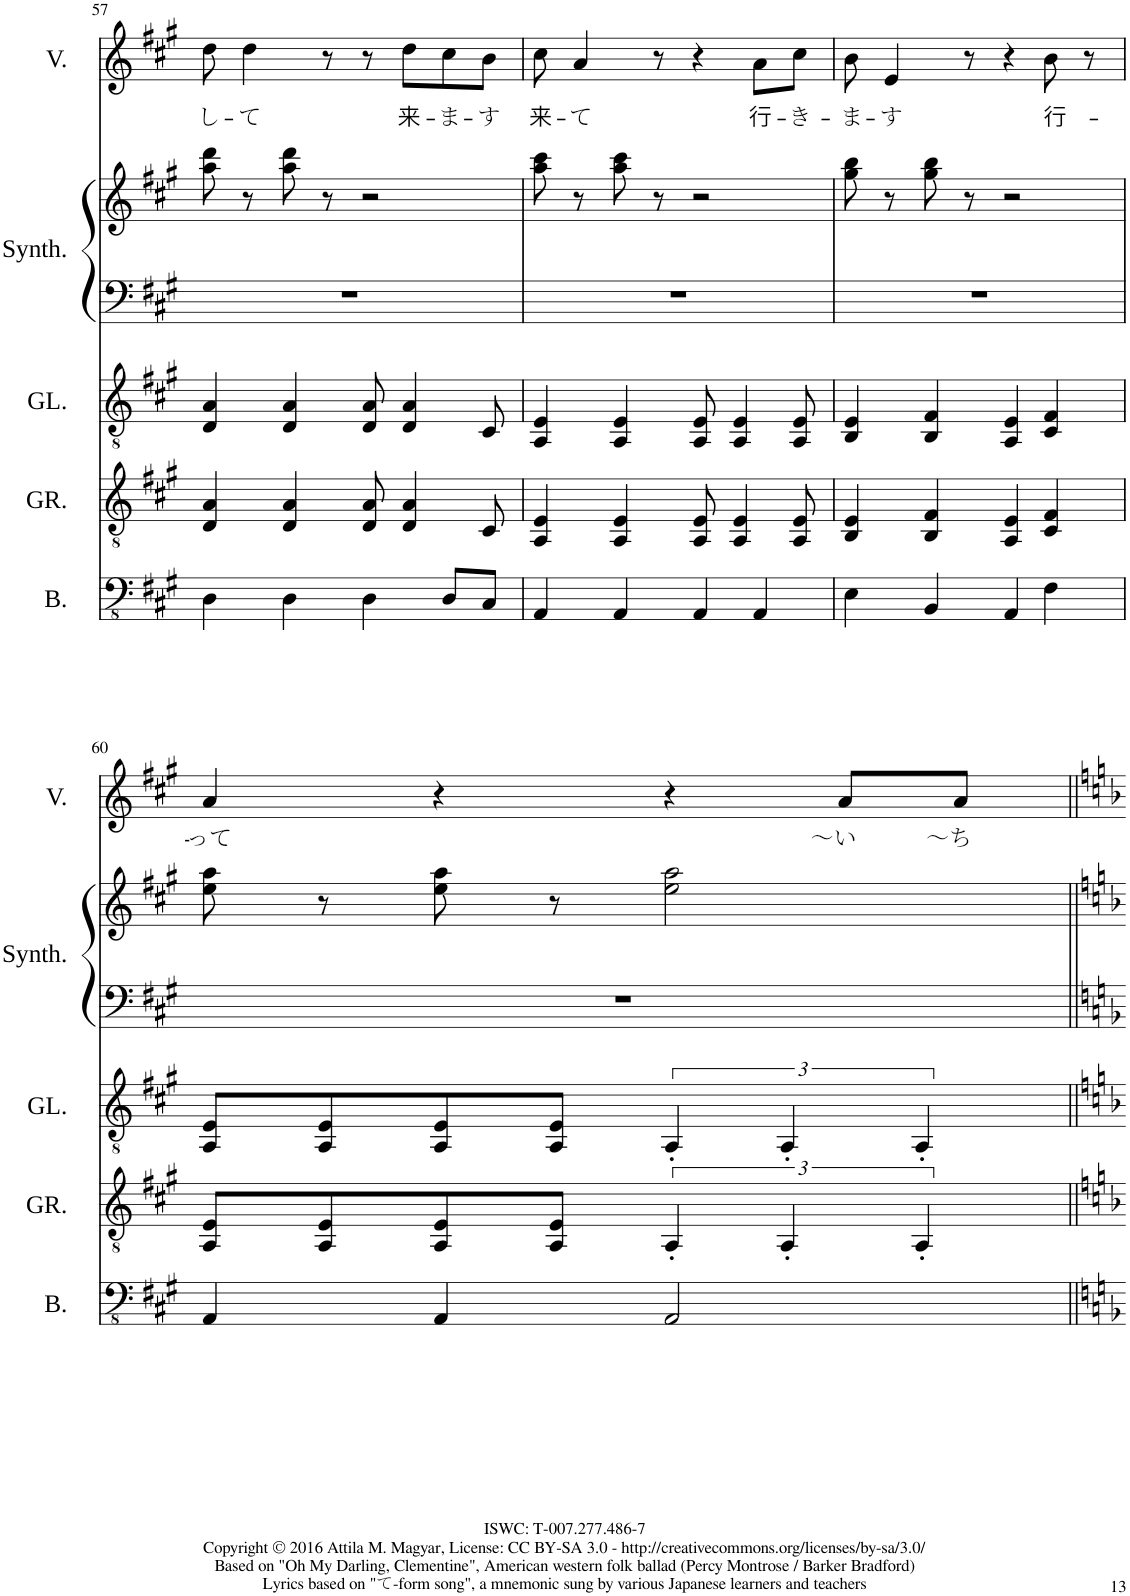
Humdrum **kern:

**kern	**kern	**kern	**kern	**kern	**kern	**text
*part5	*part4	*part3	*part2	*part2	*part1	*part1
*staff6	*staff5	*staff4	*staff3	*staff2	*staff1	*staff1
*I"Bass	*I"Guitar Right	*I"Guitar Left	*I"Keyboard Synthesizer	*	*I"Vocal	*
*I'B.	*I'GR.	*I'GL.	*I'Synth.	*	*I'V.	*
!!LO:PB:g=z
*clefFv4	*clefGv2	*clefGv2	*clefF4	*clefG2	*clefG2	*
*k[f#c#g#]	*k[f#c#g#]	*k[f#c#g#]	*k[f#c#g#]	*k[f#c#g#]	*k[f#c#g#]	*
*M4/4	*M4/4	*M4/4	*M4/4	*M4/4	*M4/4	*
=57	=57	=57	=57	=57	=57	=57
!	!	!	!	!	!	!LO:LY:b
4DD\	4D/ 4A/	4D/ 4A/	1r	8aa\ 8ddd\	8dd\	し-
!	!	!	!	!	!	!LO:LY:b
.	.	.	.	8r	4dd\	-て
4DD\	4D/ 4A/	4D/ 4A/	.	8aa\ 8ddd\	.	.
.	.	.	.	8r	8r	.
4DD\	8D/ 8A/	8D/ 8A/	.	2r	8r	.
!	!	!	!	!	!	!LO:LY:b
.	4D/ 4A/	4D/ 4A/	.	.	8dd\L	来-
!	!	!	!	!	!	!LO:LY:b
8DD/L	.	.	.	.	8cc#\	-ま-
!	!	!	!	!	!	!LO:LY:b
8CC#/J	8C#/	8C#/	.	.	8b\J	-す
=58	=58	=58	=58	=58	=58	=58
!	!	!	!	!	!	!LO:LY:b
4AAA/	4AA/ 4E/	4AA/ 4E/	1r	8aa\ 8ccc#\	8cc#\	来-
!	!	!	!	!	!	!LO:LY:b
.	.	.	.	8r	4a/	-て
4AAA/	4AA/ 4E/	4AA/ 4E/	.	8aa\ 8ccc#\	.	.
.	.	.	.	8r	8r	.
4AAA/	8AA/ 8E/	8AA/ 8E/	.	2r	4r	.
.	4AA/ 4E/	4AA/ 4E/	.	.	.	.
!	!	!	!	!	!	!LO:LY:b
4AAA/	.	.	.	.	8a\L	行-
!	!	!	!	!	!	!LO:LY:b
.	8AA/ 8E/	8AA/ 8E/	.	.	8cc#\J	-き-
=59	=59	=59	=59	=59	=59	=59
!	!	!	!	!	!	!LO:LY:b
4EE\	4BB/ 4E/	4BB/ 4E/	1r	8gg#\ 8bb\	8b\	-ま-
!	!	!	!	!	!	!LO:LY:b
.	.	.	.	8r	4e/	-す
4BBB/	4BB/ 4F#/	4BB/ 4F#/	.	8gg#\ 8bb\	.	.
.	.	.	.	8r	8r	.
4AAA/	4AA/ 4E/	4AA/ 4E/	.	2r	4r	.
!	!	!	!	!	!	!LO:LY:b
4FF#\	4C#/ 4F#/	4C#/ 4F#/	.	.	8b\	行-
.	.	.	.	.	8r	.
!!LO:LB:g=z
=60	=60	=60	=60	=60	=60	=60
!	!	!	!	!	!	!LO:LY:b
4AAA/	8AA/ 8E/L	8AA/ 8E/L	1r	8ee\ 8aa\	4a/	-って
.	8AA/ 8E/	8AA/ 8E/	.	8r	.	.
4AAA/	8AA/ 8E/	8AA/ 8E/	.	8ee\ 8aa\	4r	.
.	8AA/ 8E/J	8AA/ 8E/J	.	8r	.	.
2AAA/	6AA'/	6AA'/	.	2ee\ 2aa\	4r	.
.	6AA'/	6AA'/	.	.	.	.
!	!	!	!	!	!	!LO:LY:b
.	.	.	.	.	8a/L	～い
.	6AA'/	6AA'/	.	.	.	.
!	!	!	!	!	!	!LO:LY:b
.	.	.	.	.	8a/J	～ち
=||	=||	=||	=||	=||	=||	=||
*-	*-	*-	*-	*-	*-	*-
